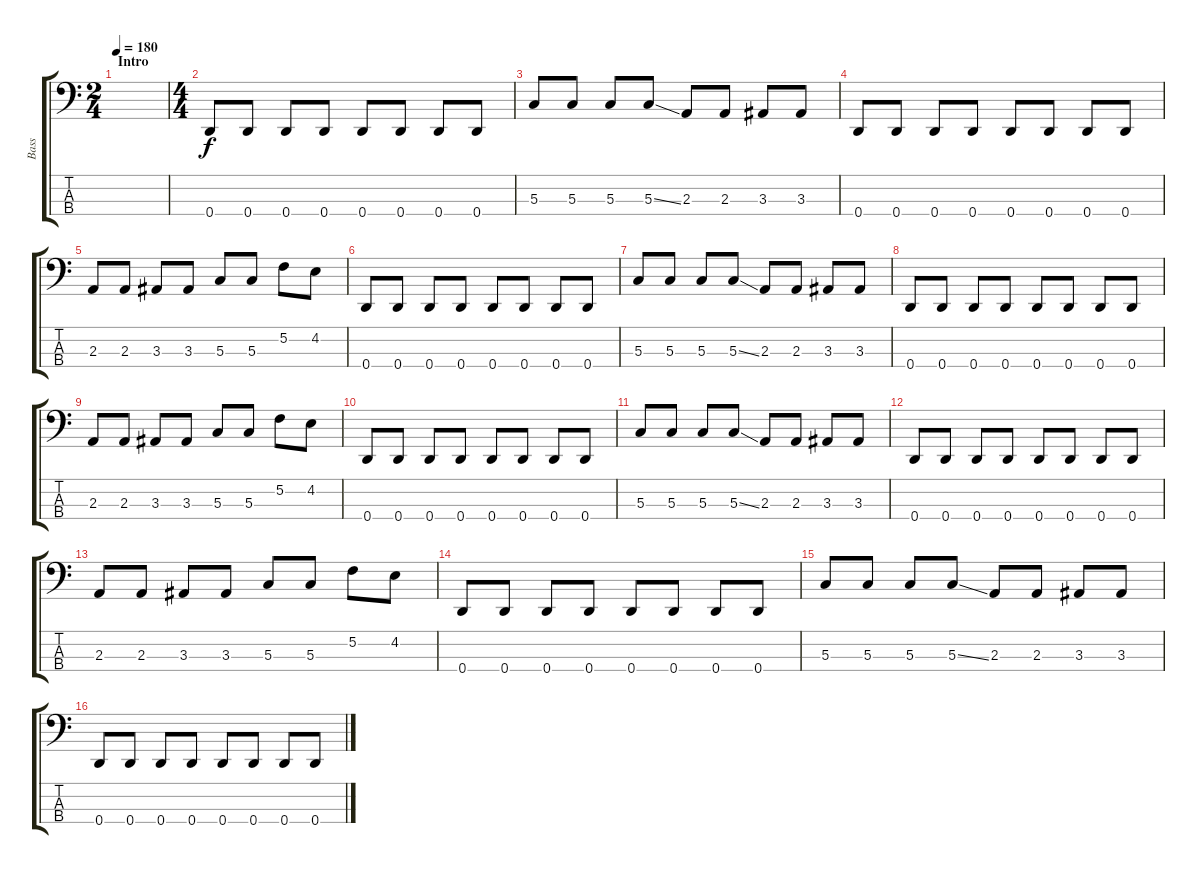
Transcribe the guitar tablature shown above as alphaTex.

\track ("Bass" "Bass") {instrument electricbassfinger}
\staff {score tabs}
\tuning (F2 C2 G1 D1) {hide}
\ts (2 4)
\section ("" "Intro")
\tempo 180
\clef f4
\ks c
|
\ts (4 4)
0.4.8 0.4.8 0.4.8 0.4.8 0.4.8 0.4.8 0.4.8 0.4.8 |
5.3.8 5.3.8 5.3.8 5.3{ss}.8 2.3.8 2.3.8 3.3.8 3.3.8 |
0.4.8 0.4.8 0.4.8 0.4.8 0.4.8 0.4.8 0.4.8 0.4.8 |
2.3.8 2.3.8 3.3.8 3.3.8 5.3.8 5.3.8 5.2.8 4.2.8 |
0.4.8 0.4.8 0.4.8 0.4.8 0.4.8 0.4.8 0.4.8 0.4.8 |
5.3.8 5.3.8 5.3.8 5.3{ss}.8 2.3.8 2.3.8 3.3.8 3.3.8 |
0.4.8 0.4.8 0.4.8 0.4.8 0.4.8 0.4.8 0.4.8 0.4.8 |
2.3.8 2.3.8 3.3.8 3.3.8 5.3.8 5.3.8 5.2.8 4.2.8 |
0.4.8 0.4.8 0.4.8 0.4.8 0.4.8 0.4.8 0.4.8 0.4.8 |
5.3.8 5.3.8 5.3.8 5.3{ss}.8 2.3.8 2.3.8 3.3.8 3.3.8 |
0.4.8 0.4.8 0.4.8 0.4.8 0.4.8 0.4.8 0.4.8 0.4.8 |
2.3.8 2.3.8 3.3.8 3.3.8 5.3.8 5.3.8 5.2.8 4.2.8 |
0.4.8 0.4.8 0.4.8 0.4.8 0.4.8 0.4.8 0.4.8 0.4.8 |
5.3.8 5.3.8 5.3.8 5.3{ss}.8 2.3.8 2.3.8 3.3.8 3.3.8 |
0.4.8 0.4.8 0.4.8 0.4.8 0.4.8 0.4.8 0.4.8 0.4.8
